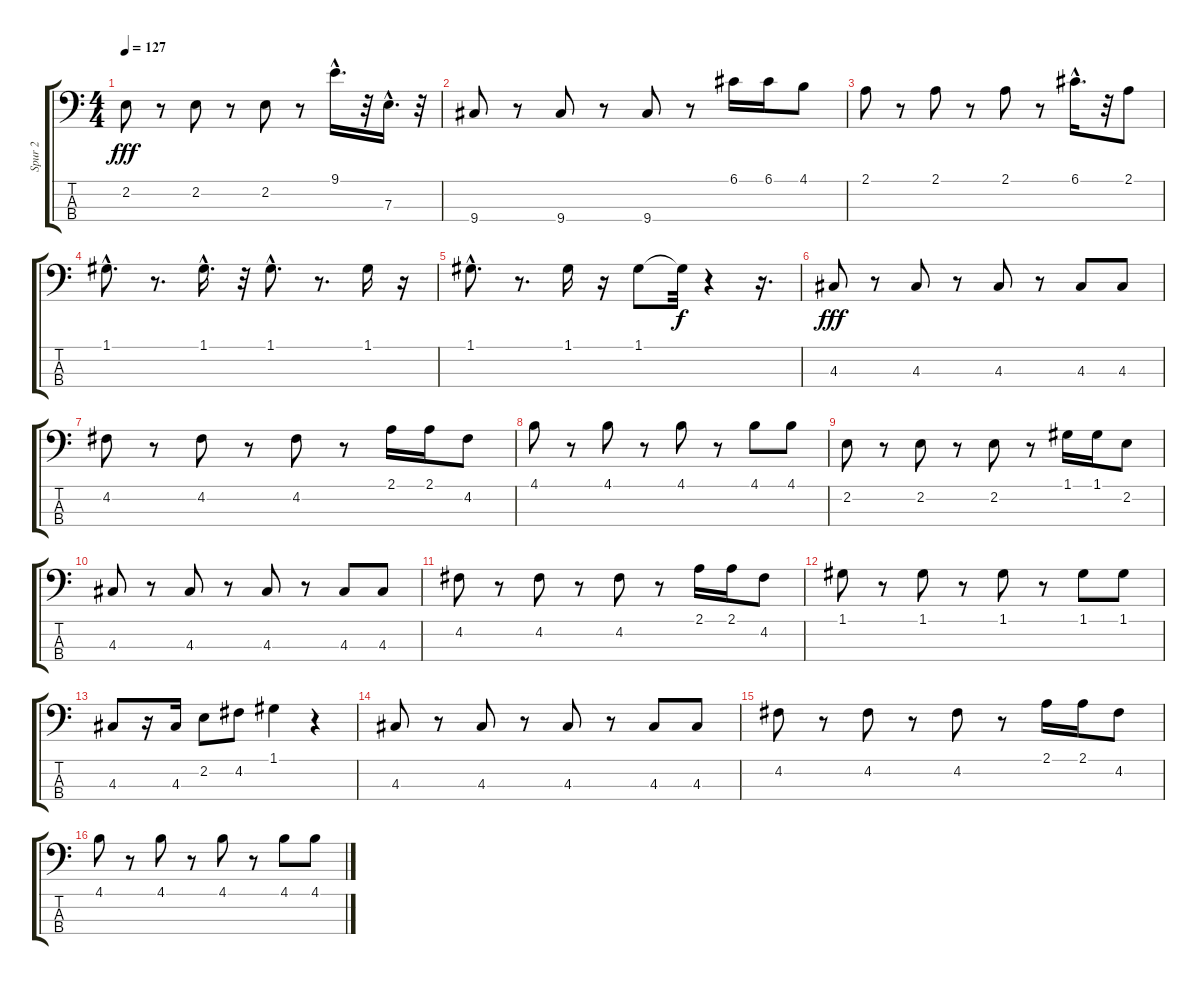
\track ("Spur 2" "Spur 2") {instrument acousticbass}
\staff {score tabs}
\tuning (G2 D2 A1 E1) {hide}
\ts (4 4)
\tempo 127
\clef f4
\ks c
2.2.8{dy fff} r.8 2.2.8 r.8 2.2.8 r.8 9.1{hac}.16{d} r.32 7.3{hac}.16{d} r.32 |
9.4.8 r.8 9.4.8 r.8 9.4.8 r.8 6.1.16 6.1.16 4.1.8 |
2.1.8 r.8 2.1.8 r.8 2.1.8 r.8 6.1{hac}.16{d} r.32 2.1.8 |
1.1{hac}.8{d} r.8{d} 1.1{hac}.16{d} r.32 1.1{hac}.8{d} r.8{d} 1.1.16 r.16 |
1.1{hac}.8{d} r.8{d} 1.1.16 r.16 1.1.8 1.1{t}.32{dy f} r.4 r.16{d} |
4.3.8{dy fff} r.8 4.3.8 r.8 4.3.8 r.8 4.3.8 4.3.8 |
4.2.8 r.8 4.2.8 r.8 4.2.8 r.8 2.1.16 2.1.16 4.2.8 |
4.1.8 r.8 4.1.8 r.8 4.1.8 r.8 4.1.8 4.1.8 |
2.2.8 r.8 2.2.8 r.8 2.2.8 r.8 1.1.16 1.1.16 2.2.8 |
4.3.8 r.8 4.3.8 r.8 4.3.8 r.8 4.3.8 4.3.8 |
4.2.8 r.8 4.2.8 r.8 4.2.8 r.8 2.1.16 2.1.16 4.2.8 |
1.1.8 r.8 1.1.8 r.8 1.1.8 r.8 1.1.8 1.1.8 |
4.3.8 r.16 4.3.16 2.2.8 4.2.8 1.1.4 r.4 |
4.3.8 r.8 4.3.8 r.8 4.3.8 r.8 4.3.8 4.3.8 |
4.2.8 r.8 4.2.8 r.8 4.2.8 r.8 2.1.16 2.1.16 4.2.8 |
4.1.8 r.8 4.1.8 r.8 4.1.8 r.8 4.1.8 4.1.8
